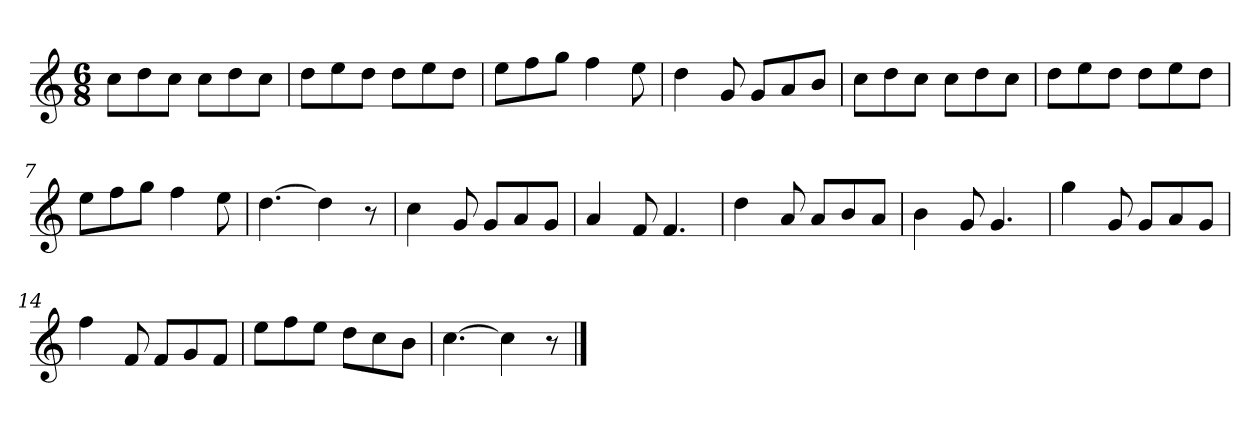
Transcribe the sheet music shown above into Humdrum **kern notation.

**kern
*part1
*staff1
*k[]
*M6/8
*MM120
=1
8ccL
8dd
8ccJ
8ccL
8dd
8ccJ
=2
8ddL
8ee
8ddJ
8ddL
8ee
8ddJ
=3
8eeL
8ff
8ggJ
4ff
8ee
=4
4dd
8g
8gL
8a
8bJ
=5
8ccL
8dd
8ccJ
8ccL
8dd
8ccJ
=6
8ddL
8ee
8ddJ
8ddL
8ee
8ddJ
=7
8eeL
8ff
8ggJ
4ff
8ee
=8
[4.dd
4dd]
8r
=9
4cc
8g
8gL
8a
8gJ
=10
4a
8f
4.f
=11
4dd
8a
8aL
8b
8aJ
=12
4b
8g
4.g
=13
4gg
8g
8gL
8a
8gJ
=14
4ff
8f
8fL
8g
8fJ
=15
8eeL
8ff
8eeJ
8ddL
8cc
8bJ
=16
[4.cc
4cc]
8r
==
*-
